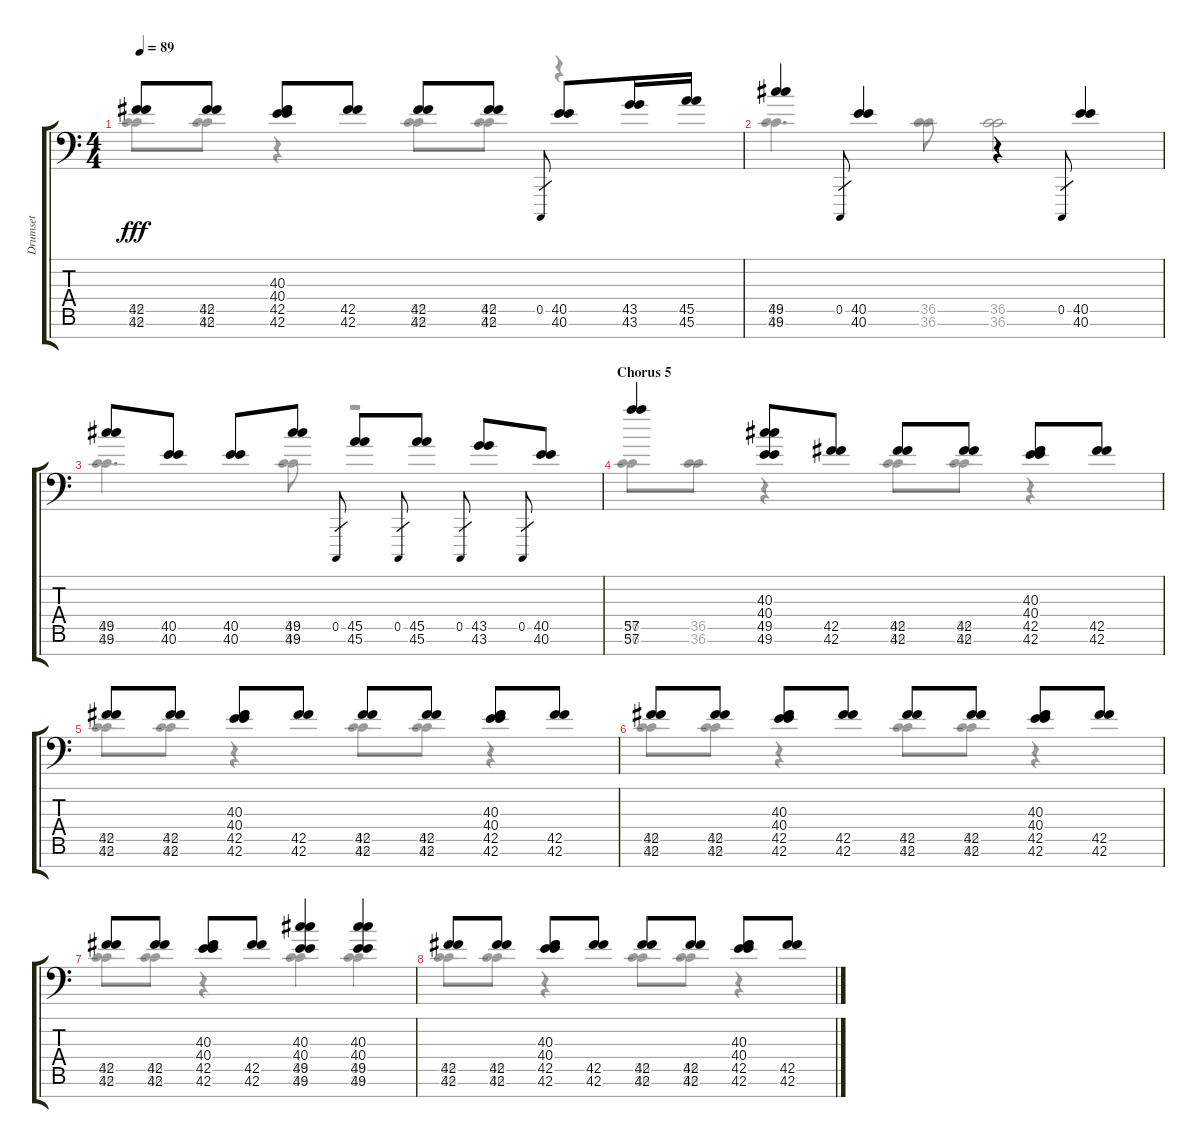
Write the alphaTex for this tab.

\track ("Drumset" "Drumset") {instrument acousticgrandpiano}
\staff {score tabs}
\tuning (C-1 C-1 C-1 C-1 C-1 C-1 C-1) {hide}
\voice
\ts (4 4)
\tempo 89
\clef f4
\ks c
(42.5 42.6).8{dy fff} (42.5 42.6).8 (40.3 40.4 42.5 42.6).8 (42.5 42.6).8 (42.5 42.6).8 (42.5 42.6).8 0.5.8{gr} (40.5 40.6).8 (43.5 43.6).16 (45.5 45.6).16 |
(49.5 49.6).4 0.5.8{gr} (40.5 40.6).4 r.4 0.5.8{gr} (40.5 40.6).4 |
(49.5 49.6).8 (40.5 40.6).8 (40.5 40.6).8 (49.5 49.6).8 0.5.8{gr} (45.5 45.6).8 0.5.8{gr} (45.5 45.6).8 0.5.8{gr} (43.5 43.6).8 0.5.8{gr} (40.5 40.6).8 |
\section ("" "Chorus 5")
(57.5 57.6).4 (40.3 40.4 49.5 49.6).8 (42.5 42.6).8 (42.5 42.6).8 (42.5 42.6).8 (40.3 40.4 42.5 42.6).8 (42.5 42.6).8 |
(42.5 42.6).8 (42.5 42.6).8 (40.3 40.4 42.5 42.6).8 (42.5 42.6).8 (42.5 42.6).8 (42.5 42.6).8 (40.3 40.4 42.5 42.6).8 (42.5 42.6).8 |
(42.5 42.6).8 (42.5 42.6).8 (40.3 40.4 42.5 42.6).8 (42.5 42.6).8 (42.5 42.6).8 (42.5 42.6).8 (40.3 40.4 42.5 42.6).8 (42.5 42.6).8 |
(42.5 42.6).8 (42.5 42.6).8 (40.3 40.4 42.5 42.6).8 (42.5 42.6).8 (40.3 40.4 49.5 49.6).4 (40.3 40.4 49.5 49.6).4 |
(42.5 42.6).8 (42.5 42.6).8 (40.3 40.4 42.5 42.6).8 (42.5 42.6).8 (42.5 42.6).8 (42.5 42.6).8 (40.3 40.4 42.5 42.6).8 (42.5 42.6).8
\voice
\clef f4
\ottava regular
\simile none
\ks c
(36.5 36.6).8{dy fff} (36.5 36.6).8 r.4 (36.5 36.6).8 (36.5 36.6).8 r.4 |
(36.5 36.6).4{d} (36.5 36.6).8 (36.5 36.6).2 |
(36.5 36.6).4{d} (36.5 36.6).8 r.2 |
(36.5 36.6).8 (36.5 36.6).8 r.4 (36.5 36.6).8 (36.5 36.6).8 r.4 |
(36.5 36.6).8 (36.5 36.6).8 r.4 (36.5 36.6).8 (36.5 36.6).8 r.4 |
(36.5 36.6).8 (36.5 36.6).8 r.4 (36.5 36.6).8 (36.5 36.6).8 r.4 |
(36.5 36.6).8 (36.5 36.6).8 r.4 (36.5 36.6).4 (36.5 36.6).4 |
(36.5 36.6).8 (36.5 36.6).8 r.4 (36.5 36.6).8 (36.5 36.6).8 r.4
